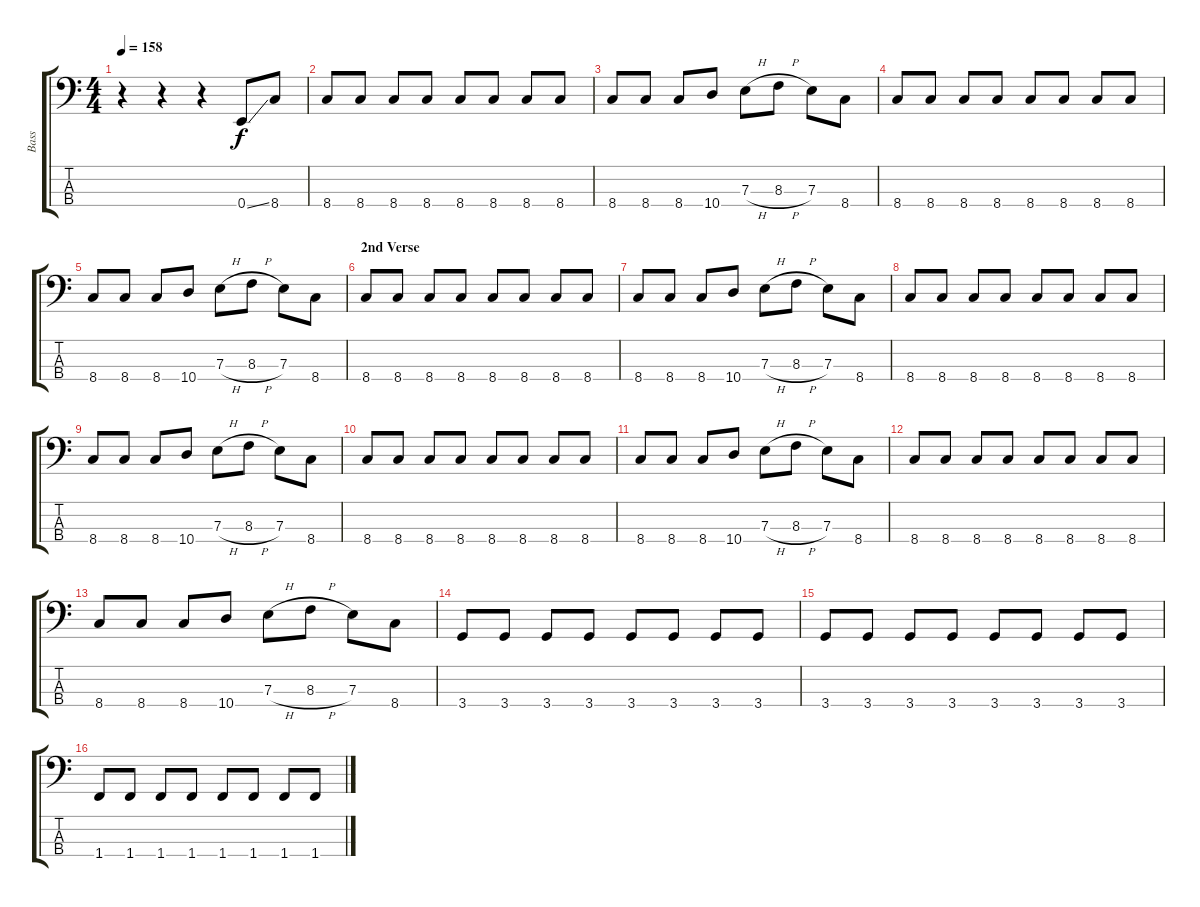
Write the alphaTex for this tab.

\track ("Bass " "Bass ") {instrument electricbassfinger}
\staff {score tabs}
\tuning (G2 D2 A1 E1) {hide}
\ts (4 4)
\tempo 158
\clef f4
\ks c
r.4{dy f} r.4 r.4 0.4{ss}.8 8.4.8 |
8.4.8 8.4.8 8.4.8 8.4.8 8.4.8 8.4.8 8.4.8 8.4.8 |
8.4.8 8.4.8 8.4.8 10.4.8 7.3{h}.8 8.3{h}.8 7.3.8 8.4.8 |
8.4.8 8.4.8 8.4.8 8.4.8 8.4.8 8.4.8 8.4.8 8.4.8 |
8.4.8 8.4.8 8.4.8 10.4.8 7.3{h}.8 8.3{h}.8 7.3.8 8.4.8 |
\section ("" "2nd Verse")
8.4.8 8.4.8 8.4.8 8.4.8 8.4.8 8.4.8 8.4.8 8.4.8 |
8.4.8 8.4.8 8.4.8 10.4.8 7.3{h}.8 8.3{h}.8 7.3.8 8.4.8 |
8.4.8 8.4.8 8.4.8 8.4.8 8.4.8 8.4.8 8.4.8 8.4.8 |
8.4.8 8.4.8 8.4.8 10.4.8 7.3{h}.8 8.3{h}.8 7.3.8 8.4.8 |
8.4.8 8.4.8 8.4.8 8.4.8 8.4.8 8.4.8 8.4.8 8.4.8 |
8.4.8 8.4.8 8.4.8 10.4.8 7.3{h}.8 8.3{h}.8 7.3.8 8.4.8 |
8.4.8 8.4.8 8.4.8 8.4.8 8.4.8 8.4.8 8.4.8 8.4.8 |
8.4.8 8.4.8 8.4.8 10.4.8 7.3{h}.8 8.3{h}.8 7.3.8 8.4.8 |
\section ("" "")
3.4.8 3.4.8 3.4.8 3.4.8 3.4.8 3.4.8 3.4.8 3.4.8 |
3.4.8 3.4.8 3.4.8 3.4.8 3.4.8 3.4.8 3.4.8 3.4.8 |
1.4.8 1.4.8 1.4.8 1.4.8 1.4.8 1.4.8 1.4.8 1.4.8
